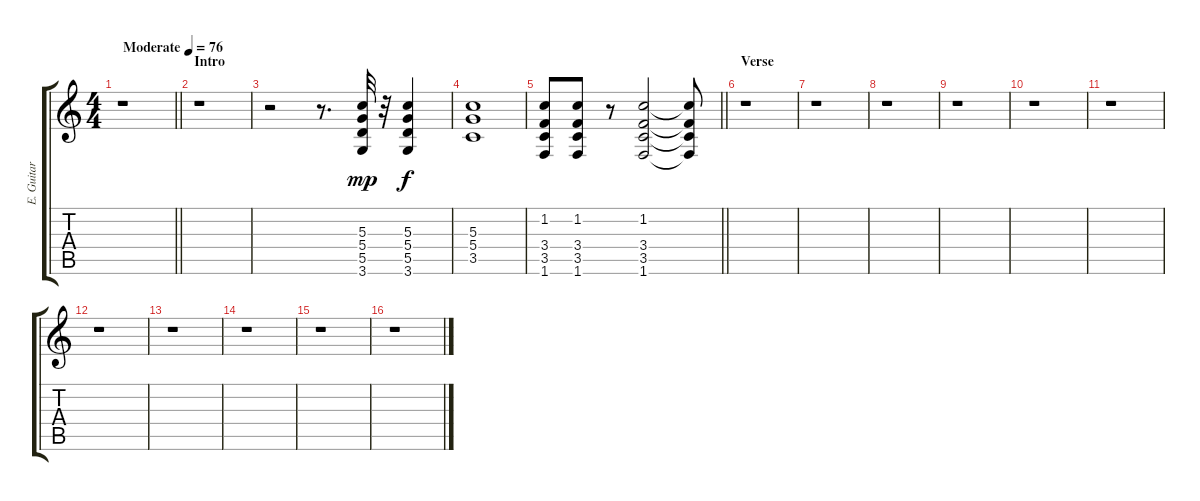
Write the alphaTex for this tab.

\track ("E. Guitar Lead" "E. Guitar ") {instrument distortionguitar}
\staff {score tabs}
\tuning (E4 B3 G3 D3 A2 E2) {hide}
\ts (4 4)
\tempo (76 "Moderate")
\clef g2
\barLineRight lightlight
\ks c
r.1{dy mp instrument distortionguitar} |
\section ("" "Intro")
r.1 |
r.2 r.8{d} (5.3 5.4 5.5 3.6).32 r.32 (5.3 5.4 5.5 3.6).4{dy f} |
(5.3 5.4 3.5).1 |
\barLineRight lightlight
(1.2 3.4 3.5 1.6).8 (1.2 3.4 3.5 1.6).8 r.8 (1.2 3.4 3.5 1.6).2 (1.2{t} 3.4{t} 3.5{t} 1.6{t}).8 |
\section ("" "Verse")
r.1 |
r.1 |
r.1 |
r.1 |
r.1 |
r.1 |
r.1 |
r.1 |
r.1 |
r.1 |
r.1
